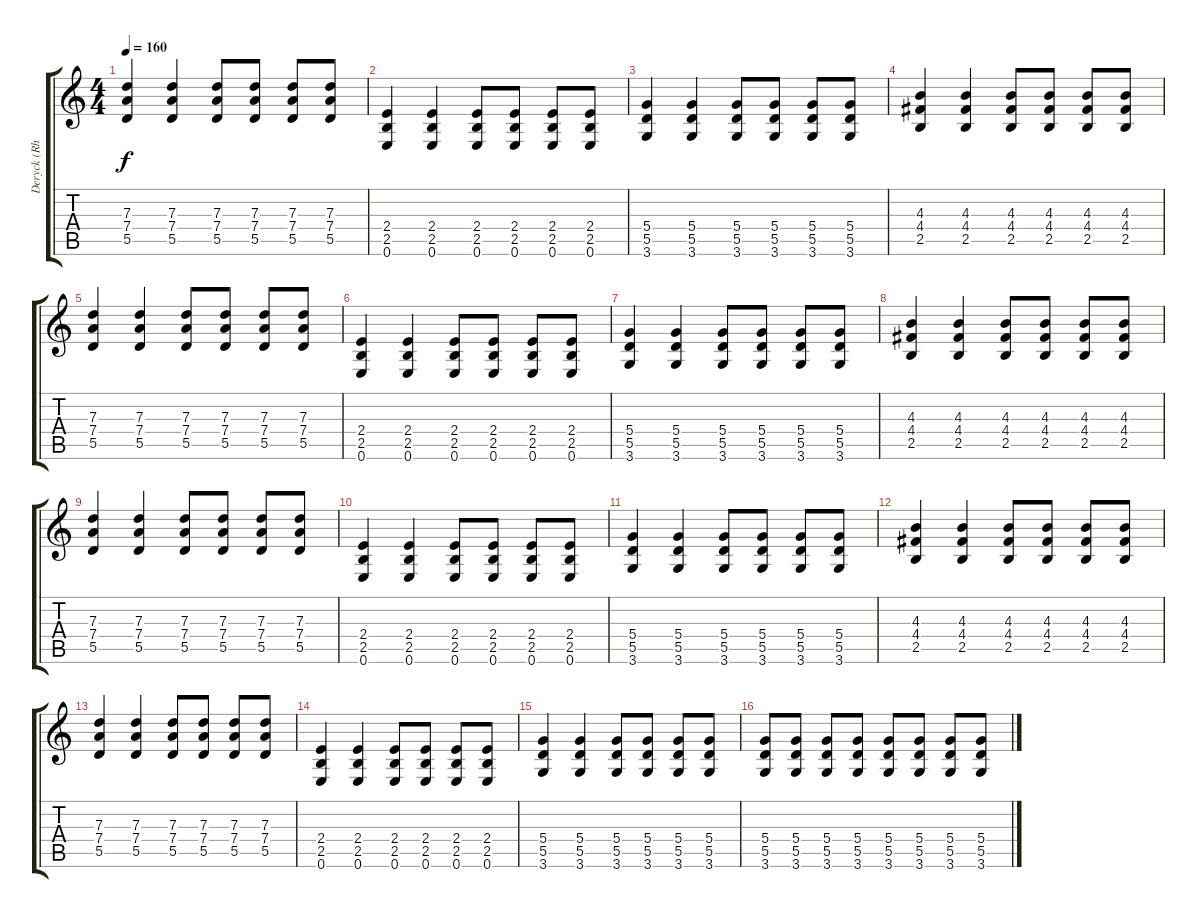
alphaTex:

\track ("Deryck (Rhytm)" "Deryck (Rh") {instrument acousticguitarsteel}
\staff {score tabs}
\tuning (E4 B3 G3 D3 A2 E2) {hide}
\ts (4 4)
\tempo 160
\clef g2
\ks c
(7.3 7.4 5.5).4{dy f} (7.3 7.4 5.5).4 (7.3 7.4 5.5).8 (7.3 7.4 5.5).8 (7.3 7.4 5.5).8 (7.3 7.4 5.5).8 |
(2.4 2.5 0.6).4 (2.4 2.5 0.6).4 (2.4 2.5 0.6).8 (2.4 2.5 0.6).8 (2.4 2.5 0.6).8 (2.4 2.5 0.6).8 |
(5.4 5.5 3.6).4 (5.4 5.5 3.6).4 (5.4 5.5 3.6).8 (5.4 5.5 3.6).8 (5.4 5.5 3.6).8 (5.4 5.5 3.6).8 |
(4.3 4.4 2.5).4 (4.3 4.4 2.5).4 (4.3 4.4 2.5).8 (4.3 4.4 2.5).8 (4.3 4.4 2.5).8 (4.3 4.4 2.5).8 |
(7.3 7.4 5.5).4 (7.3 7.4 5.5).4 (7.3 7.4 5.5).8 (7.3 7.4 5.5).8 (7.3 7.4 5.5).8 (7.3 7.4 5.5).8 |
(2.4 2.5 0.6).4 (2.4 2.5 0.6).4 (2.4 2.5 0.6).8 (2.4 2.5 0.6).8 (2.4 2.5 0.6).8 (2.4 2.5 0.6).8 |
(5.4 5.5 3.6).4 (5.4 5.5 3.6).4 (5.4 5.5 3.6).8 (5.4 5.5 3.6).8 (5.4 5.5 3.6).8 (5.4 5.5 3.6).8 |
(4.3 4.4 2.5).4 (4.3 4.4 2.5).4 (4.3 4.4 2.5).8 (4.3 4.4 2.5).8 (4.3 4.4 2.5).8 (4.3 4.4 2.5).8 |
(7.3 7.4 5.5).4 (7.3 7.4 5.5).4 (7.3 7.4 5.5).8 (7.3 7.4 5.5).8 (7.3 7.4 5.5).8 (7.3 7.4 5.5).8 |
(2.4 2.5 0.6).4 (2.4 2.5 0.6).4 (2.4 2.5 0.6).8 (2.4 2.5 0.6).8 (2.4 2.5 0.6).8 (2.4 2.5 0.6).8 |
(5.4 5.5 3.6).4 (5.4 5.5 3.6).4 (5.4 5.5 3.6).8 (5.4 5.5 3.6).8 (5.4 5.5 3.6).8 (5.4 5.5 3.6).8 |
(4.3 4.4 2.5).4 (4.3 4.4 2.5).4 (4.3 4.4 2.5).8 (4.3 4.4 2.5).8 (4.3 4.4 2.5).8 (4.3 4.4 2.5).8 |
(7.3 7.4 5.5).4 (7.3 7.4 5.5).4 (7.3 7.4 5.5).8 (7.3 7.4 5.5).8 (7.3 7.4 5.5).8 (7.3 7.4 5.5).8 |
(2.4 2.5 0.6).4 (2.4 2.5 0.6).4 (2.4 2.5 0.6).8 (2.4 2.5 0.6).8 (2.4 2.5 0.6).8 (2.4 2.5 0.6).8 |
(5.4 5.5 3.6).4 (5.4 5.5 3.6).4 (5.4 5.5 3.6).8 (5.4 5.5 3.6).8 (5.4 5.5 3.6).8 (5.4 5.5 3.6).8 |
(5.4 5.5 3.6).8 (5.4 5.5 3.6).8 (5.4 5.5 3.6).8 (5.4 5.5 3.6).8 (5.4 5.5 3.6).8 (5.4 5.5 3.6).8 (5.4 5.5 3.6).8 (5.4 5.5 3.6).8
